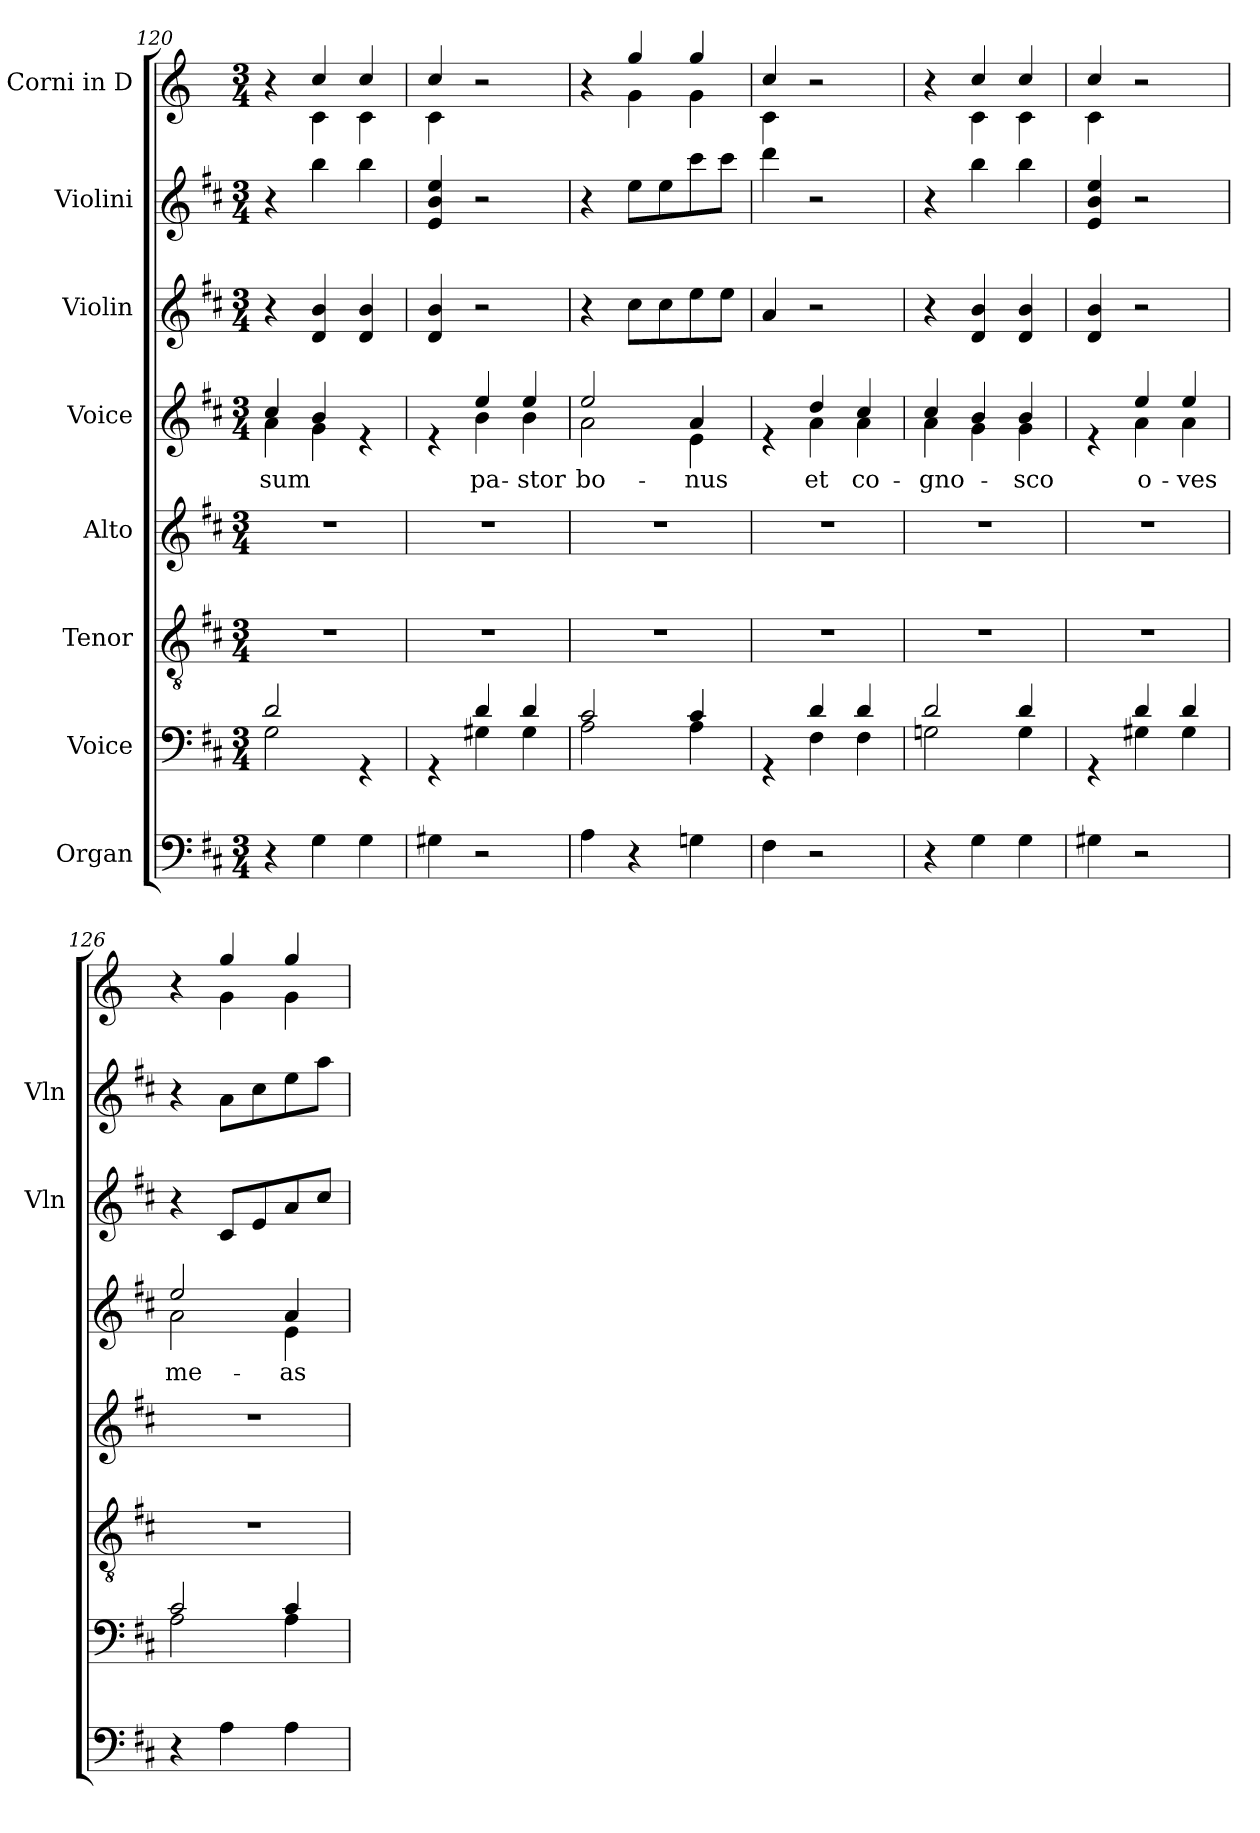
**kern	**kern	**kern	**kern	**kern	**text	**kern	**kern	**kern
*part8	*part7	*part6	*part5	*part4	*part4	*part3	*part2	*part1
*staff8	*staff7	*staff6	*staff5	*staff4	*staff4	*staff3	*staff2	*staff1
*I"Organ	*I"Voice	*I"Tenor	*I"Alto	*I"Voice	*	*I"Violin	*I"Violini	*I"Corni in D
*	*	*	*	*	*	*I'Vln	*I'Vln	*
*clefF4	*clefF4	*clefGv2	*clefG2	*clefG2	*	*clefG2	*clefG2	*clefG2
*	*	*	*	*	*	*	*	*ITrd6c10
*k[f#c#]	*k[f#c#]	*k[f#c#]	*k[f#c#]	*k[f#c#]	*	*k[f#c#]	*k[f#c#]	*k[f#c#]
*M3/4	*M3/4	*M3/4	*M3/4	*M3/4	*	*M3/4	*M3/4	*M3/4
=120	=120	=120	=120	=120	=120	=120	=120	=120
*	*^	*	*	*	*	*	*	*
!	!	!	!	!	!	!LO:LY:b	!	!	!
*	*	*	*	*	*^	*	*	*	*^
4r	2d/	2G\	2.r	2.r	4cc#/	4a\	sum	4r	4r	4r	4ryy
4G\	.	.	.	.	4b/	4g\	.	4d/ 4b/	4bb\	4d/	4D\
4G\	4rGG	4ryy	.	.	4re	4ryy	.	4d/ 4b/	4bb\	4d/	4D\
=121	=121	=121	=121	=121	=121	=121	=121	=121	=121	=121	=121
4G#X\	4rGG	4ryy	2.r	2.r	4re	4ryy	.	4d/ 4b/	4e/ 4b/ 4ee/	4d/	4D\
!	!	!	!	!	!	!	!LO:LY:b	!	!	!	!
2r	4d/	4G#X\	.	.	4ee/	4b\	pa-	2r	2r	2r	2ryy
!	!	!	!	!	!	!	!LO:LY:b	!	!	!	!
.	4d/	4G#\	.	.	4ee/	4b\	-stor	.	.	.	.
!!LO:PB:g=z	!!
=122	=122	=122	=122	=122	=122	=122	=122	=122	=122	=122	=122
!	!	!	!	!	!	!	!LO:LY:b	!	!	!	!
4A\	2c#/	2A\	2.r	2.r	2ee/	2a\	bo-	4r	4r	4r	4ryy
4r	.	.	.	.	.	.	.	8cc#\L	8ee\L	4a/	4A\
.	.	.	.	.	.	.	.	8cc#\	8ee\	.	.
!	!	!	!	!	!	!	!LO:LY:b	!	!	!	!
4Gn\	4c#/	4A\	.	.	4a/	4e\	-nus	8ee\	8ccc#\	4a/	4A\
.	.	.	.	.	.	.	.	8ee\J	8ccc#\J	.	.
=123	=123	=123	=123	=123	=123	=123	=123	=123	=123	=123	=123
4F#\	4rGG	4ryy	2.r	2.r	4re	4ryy	.	4a/	4ddd\	4d/	4D\
!	!	!	!	!	!	!	!LO:LY:b	!	!	!	!
2r	4d/	4F#\	.	.	4dd/	4a\	et	2r	2r	2r	2ryy
!	!	!	!	!	!	!	!LO:LY:b	!	!	!	!
.	4d/	4F#\	.	.	4cc#/	4a\	co-	.	.	.	.
=124	=124	=124	=124	=124	=124	=124	=124	=124	=124	=124	=124
!	!	!	!	!	!	!	!LO:LY:b	!	!	!	!
4r	2d/	2Gn\	2.r	2.r	4cc#/	4a\	-gno-	4r	4r	4r	4ryy
4G\	.	.	.	.	4b/	4g\	.	4d/ 4b/	4bb\	4d/	4D\
!	!	!	!	!	!	!	!LO:LY:b	!	!	!	!
4G\	4d/	4G\	.	.	4b/	4g\	-sco	4d/ 4b/	4bb\	4d/	4D\
=125	=125	=125	=125	=125	=125	=125	=125	=125	=125	=125	=125
4G#X\	4rGG	4ryy	2.r	2.r	4re	4ryy	.	4d/ 4b/	4e/ 4b/ 4ee/	4d/	4D\
!	!	!	!	!	!	!	!LO:LY:b	!	!	!	!
2r	4d/	4G#X\	.	.	4ee/	4a\	o-	2r	2r	2r	2ryy
!	!	!	!	!	!	!	!LO:LY:b	!	!	!	!
.	4d/	4G#\	.	.	4ee/	4a\	-ves	.	.	.	.
=126	=126	=126	=126	=126	=126	=126	=126	=126	=126	=126	=126
!	!	!	!	!	!	!	!LO:LY:b	!	!	!	!
4r	2c#/	2A\	2.r	2.r	2ee/	2a\	me-	4r	4r	4r	4ryy
4A\	.	.	.	.	.	.	.	8c#/L	8a\L	4a/	4A\
.	.	.	.	.	.	.	.	8e/	8cc#\	.	.
!	!	!	!	!	!	!	!LO:LY:b	!	!	!	!
4A\	4c#/	4A\	.	.	4a/	4e\	-as	8a/	8ee\	4a/	4A\
.	.	.	.	.	.	.	.	8cc#/J	8aa\J	.	.
*	*v	*v	*	*	*v	*v	*	*	*	*v	*v
=	=	=	=	=	=	=	=	=
*-	*-	*-	*-	*-	*-	*-	*-	*-
